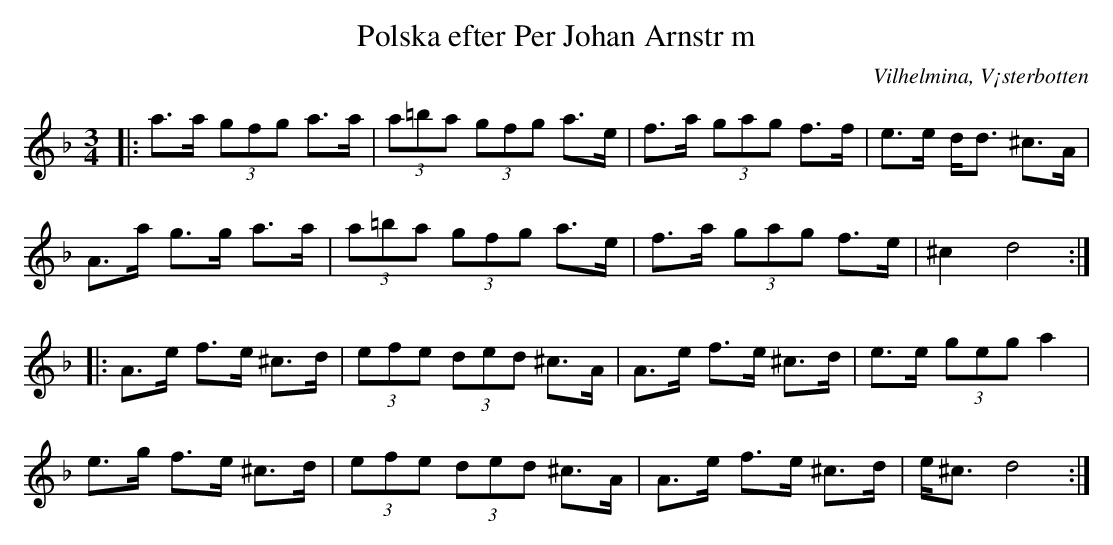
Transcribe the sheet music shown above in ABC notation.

X:1
T: Polska efter Per Johan Arnstr m
O:Vilhelmina, V¡sterbotten
M:3/4
L:1/8
K:Dm
|: a>a (3gfg a>a | (3a=ba (3gfg a>e | f>a (3gag f>f | e>e d<d ^c>A |
 A>a g>g a>a | (3a=ba (3gfg a>e | f>a (3gag f>e | ^c2 d4 :|
|: A>e f>e ^c>d | (3efe (3ded ^c>A | A>e f>e ^c>d | e>e (3geg a2 |
 e>g f>e ^c>d | (3efe (3ded ^c>A | A>e f>e ^c>d | e<^c d4 :|
